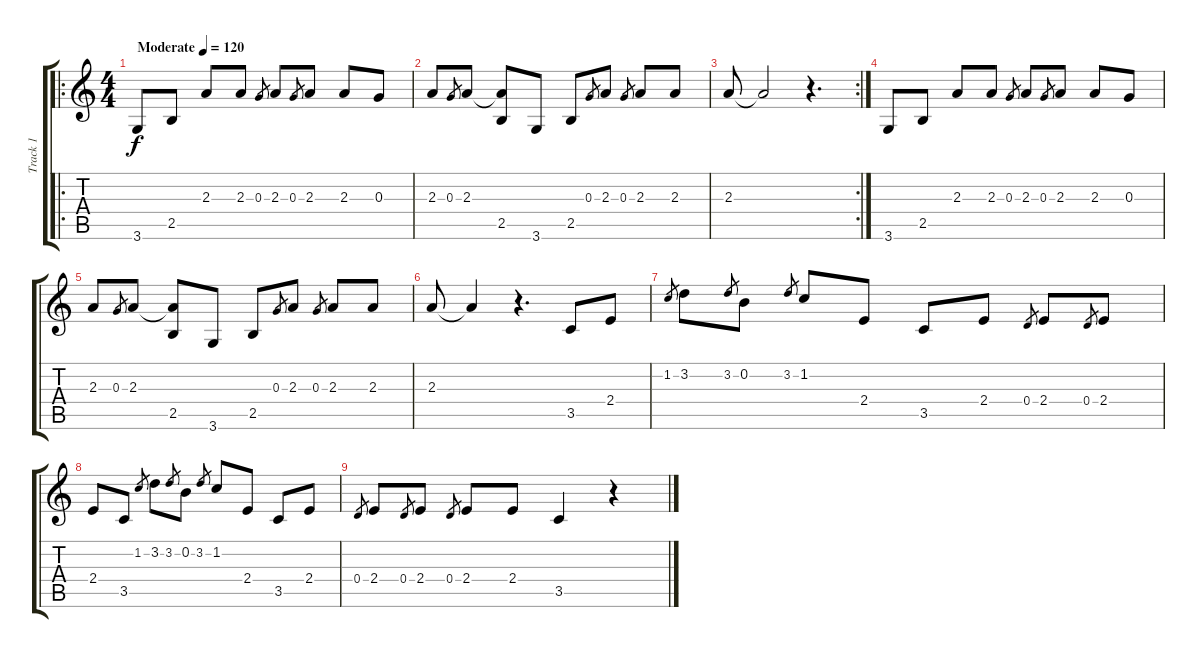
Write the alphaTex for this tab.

\track ("Track 1" "Track 1") {instrument acousticguitarsteel}
\staff {score tabs}
\tuning (E4 B3 G3 D3 A2 E2) {hide}
\ro
\ts (4 4)
\tempo (120 "Moderate")
\clef g2
\ks c
3.6.8{dy f instrument acousticguitarsteel} 2.5.8 2.3.8 2.3.8 0.3.8{gr} 2.3.8 0.3.8{gr} 2.3.8 2.3.8 0.3.8 |
2.3.8 0.3.8{gr} 2.3.8 (2.3{t} 2.5).8 3.6.8 2.5.8 0.3.8{gr} 2.3.8 0.3.8{gr} 2.3.8 2.3.8 |
\rc 2
2.3.8 2.3{t}.2 r.4{d} |
3.6.8 2.5.8 2.3.8 2.3.8 0.3.8{gr} 2.3.8 0.3.8{gr} 2.3.8 2.3.8 0.3.8 |
2.3.8 0.3.8{gr} 2.3.8 (2.3{t} 2.5).8 3.6.8 2.5.8 0.3.8{gr} 2.3.8 0.3.8{gr} 2.3.8 2.3.8 |
2.3.8 2.3{t}.4 r.4{d} 3.5.8 2.4.8 |
1.2.8{gr} 3.2.8 3.2.8{gr} 0.2.8 3.2.8{gr} 1.2.8 2.4.8 3.5.8 2.4.8 0.4.8{gr} 2.4.8 0.4.8{gr} 2.4.8 |
2.4.8 3.5.8 1.2.8{gr} 3.2.8 3.2.8{gr} 0.2.8 3.2.8{gr} 1.2.8 2.4.8 3.5.8 2.4.8 |
0.4.8{gr} 2.4.8 0.4.8{gr} 2.4.8 0.4.8{gr} 2.4.8 2.4.8 3.5.4 r.4
